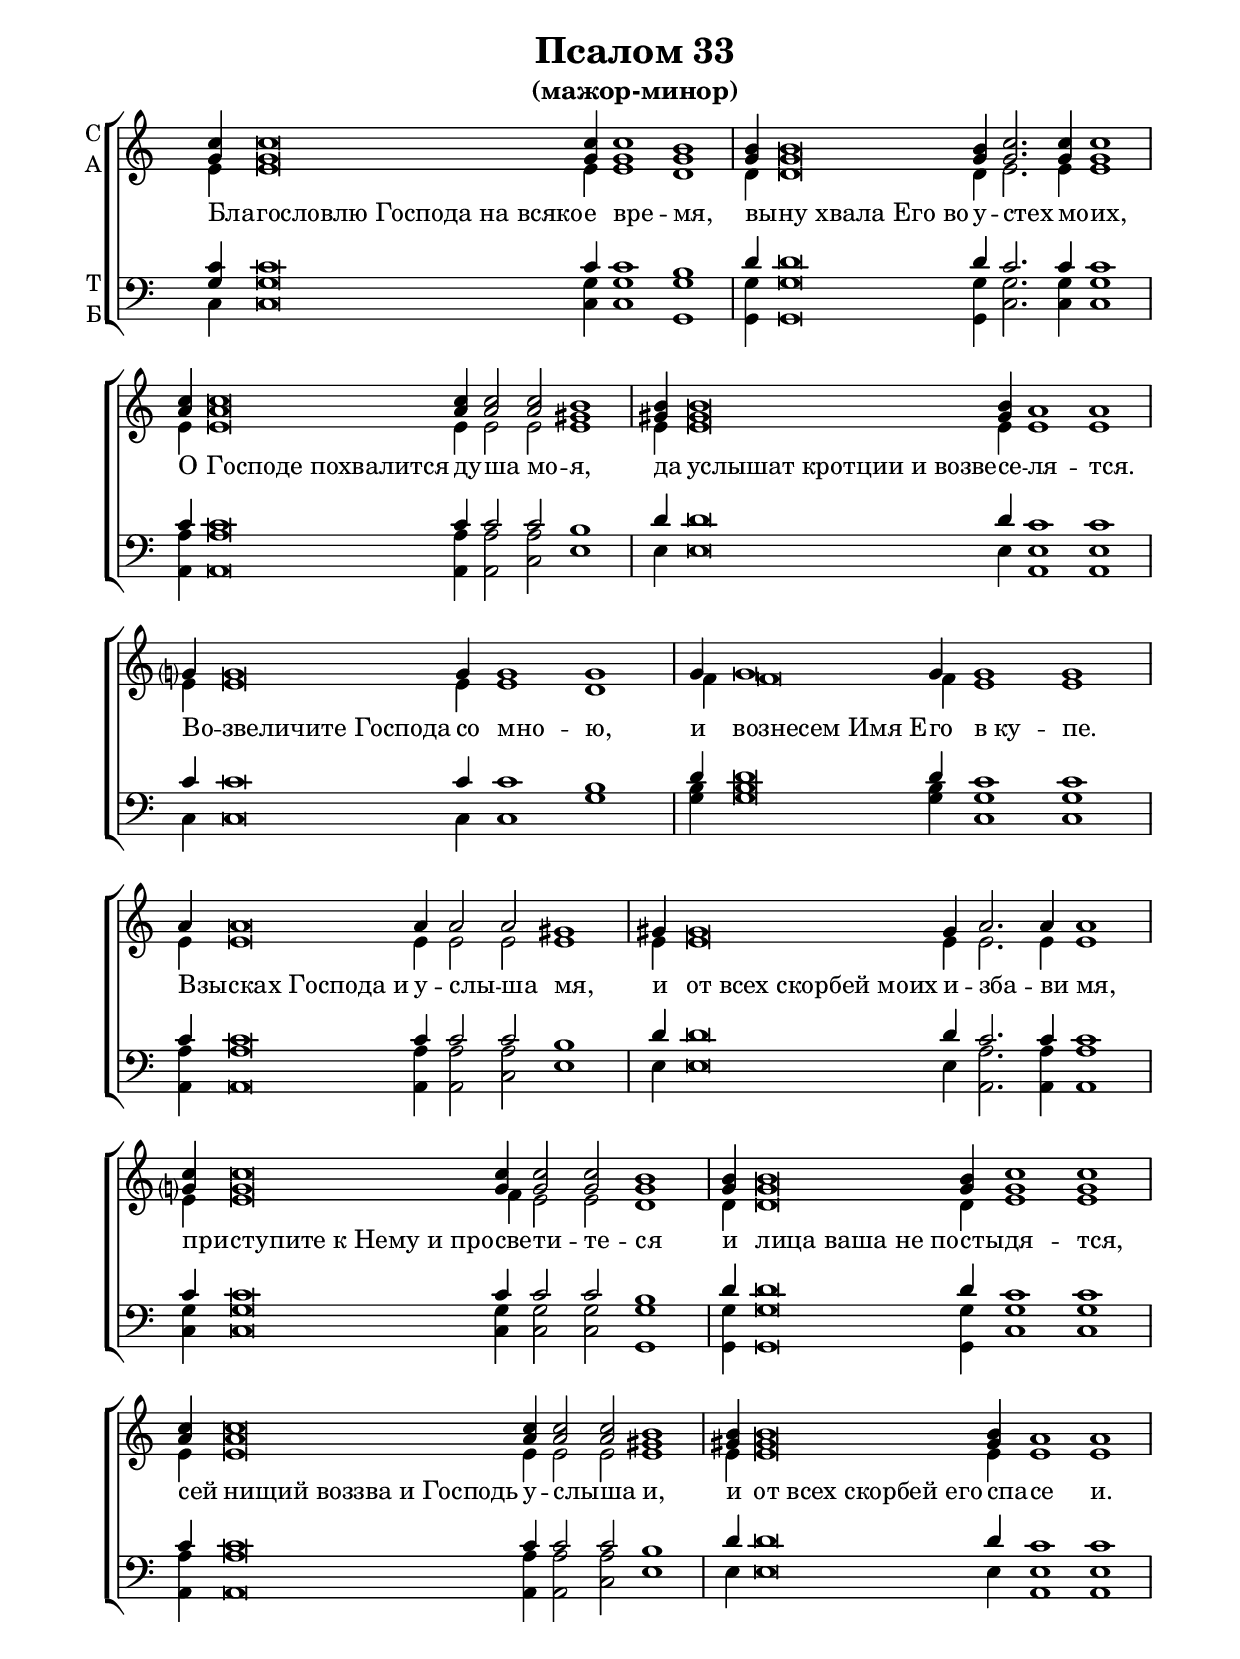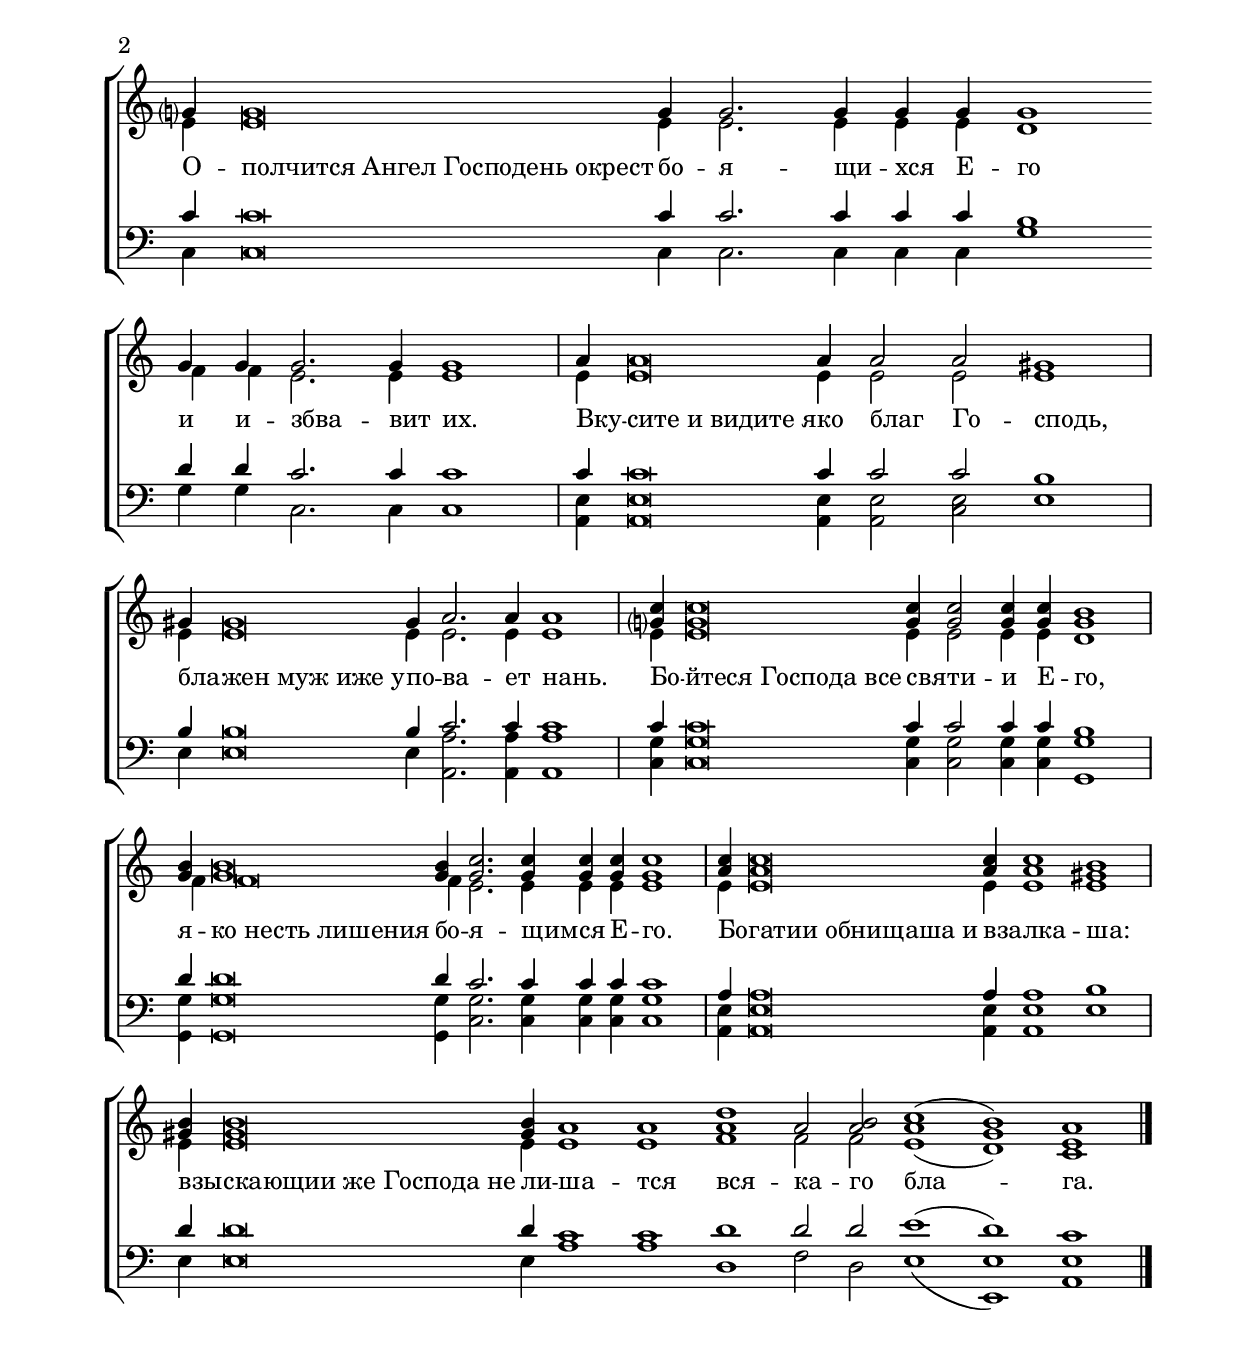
\version "2.18.2"

% закомментируйте строку ниже, чтобы получался pdf с навигацией
#(ly:set-option 'point-and-click #f)
#(ly:set-option 'midi-extension "mid")
%#(set-global-staff-size 18)

abr = { \break }
abr = {}

pbr = { \pageBreak }
pbr= {}

co = \cadenzaOn
cof = \cadenzaOff
cb = { \cadenzaOff \bar "||" }
cbr = { \bar "" }
cbar = { \cadenzaOff \bar "|" \cadenzaOn }
stemOff = { \hide Staff.Stem }
nat = { \once \hide Accidental }
%stemOn = { \unHideNotes Staff.Stem }

global = {
  \once \hide Staff.TimeSignature
  \autoBeamOff
  \key c \major
}

sopvoice = \relative c'' {
  \global
  \dynamicUp
  \co <g c>4 q\breve q4 q1 <g b> \cbar \abr
  q4 q\breve q4 <g c>2. q4 q1 \cbar \abr
  <a c>4 q\breve q4 q2 q <gis b>1 \cbar \abr
  <gis! b>4 <gis b>\breve q4 a1 a \cbar \abr
  g?4 g\breve g4 g1 g \cbar \abr
  g4 g\breve g4 g1 g \cbar \pbr
  
  a4 a\breve a4 a2 a gis1 \cbar \abr
  gis!4 gis\breve gis4 a2. a4 a1 \cbar \abr
  <g? c>4 <g c>\breve q4 q2 q <g b>1 \cbar \abr
  q4 q\breve q4 <g c>1 q \cbar \abr
  <a c>4 q\breve q4 q2 q <gis b>1 \cbar \abr
  <gis! b>4 <gis b>\breve q4 a1 a \cbar \pbr
  
  g?4 g\breve g4 g2. g4 g g g1 \cbr \abr
  g4 g g2. g4 g1 \cbar \abr
  a4 a\breve a4 a2 a gis1 \cbar \abr
  gis!4 gis\breve gis4 a2. a4 a1 \cbar \abr
  <g? c>4 <g c>\breve q4 q2 q4 q <g b>1 \cbar \abr
  q4 q\breve q4 <g c>2. q4 q q q1 \cbar \pbr
  
  <a c>4 q\breve q4 q1 <gis b> \cbar \abr
  <gis! b>4 <gis b>\breve q4 a1 a <a d> a2 <a b> <a c>1( <gis b>) <e a>1
  \cof \bar "|."
 
}

altvoice = \relative c' {
  \global
  e4 e\breve e4 e1 d 
  d4 d\breve d4 e2. e4 e1
  e4 e\breve e4 e2 e e1
  e4 e\breve e4 e1 e
  e4 e\breve e4 e1 d
  f4 f\breve f4 e1 e
  e4 e\breve e4 e2 e e1
  e4 e\breve e4 e2. e4 e1
  e4 e\breve f4 e2 e d1
  d4 d\breve d4 e1 e
  e4 e\breve e4 e2 e e1
  e4 e\breve e4 e1 e
  e4 e\breve e4 e2. e4 e e d1 f4 f e2. e4 e1
  e4 e\breve e4 e2 e e1
  e4 e\breve e4 e2. e4 e1
  e4 e\breve e4 e2 e4 e d1
  f4 f\breve f4 e2. e4 e e e1
  e4 e\breve e4 e1 e
  e4 e\breve e4 e1 e f f2 f e1( d)
  c
  
  
}

tenorvoice = \relative c' {
  \global
  <g c>4 q\breve c4 c1 b
  d4 d\breve d4 c2. c4 c1
  c4 c\breve c4 c2 c b1
  d4 d\breve d4 c1 c
  c4 c\breve c4 c1 b
  d4 d\breve d4 c1 c
  c4 c\breve c4 c2 c b1
  d4 d\breve d4 c2. c4 c1
  c4 c\breve c4 c2 c b1
  d4 d\breve d4 c1 c
  c4 c\breve c4 c2 c b1
  d4 d\breve d4 c1 c
  c4 c\breve c4 c2. c4 c c b1
  d4 d
  c2. c4 c1
  c4 c\breve c4 c2 c b1
  b4 b\breve b4 c2. c4 c1
  c4 c\breve c4 c2 c4 c b1
  d4 d\breve d4 c2. c4 c c c1
  a4 a\breve a4 a1 b
  d4 d\breve d4 c1 c d d2 d e1( d)
  c
}

bassvoice = \relative c {
  \global
  c4 c\breve <c g'>4 q1 <g g'>
  q4 q\breve q4 <c g'>2. q4 q1
  <a a'>4 q\breve q4 q2 <c a'> e1
  e4 e\breve e4 <a, e'>1 q
  c4 c\breve c4 c1 g'
  <g b>4 q\breve q4 <c, g'>1 q
  <a a'>4 q\breve q4 q2 <c a'> e1
  e4 e\breve e4 <a, a'>2. q4 q1
  <c g'>4 q\breve q4 q2 q <g g'>1
  q4 q\breve q4 <c g'>1 q
  <a a'>4 q\breve q4 q2 <c a'> e1
  e4 e\breve e4 <a, e'>1 q
  c4 c\breve c4 c2. c4 c c g'1
  g4 g
  c,2. c4 c1
  <a e'>4 q\breve q4 q2 <c e> e1
  e4 e\breve e4 <a, a'>2. q4 q1
  <c g'>4 q\breve q4 q2 q4 q <g g'>1
  q4 q\breve q4 <c g'>2. q4 q q q1
  <a e'>4 q\breve q4 q1 e' 
  e4 e\breve e4 a1 a d, f2 d e1( <e, e'>)
  <a e'>
}

lleft = \once \override LyricText.self-alignment-X = #LEFT
texts = \lyricmode {
  \override LyricText.self-alignment-X = #LEFT
 Бла -- гословлю_Господа_на_всяко -- е вре -- мя,
 вы -- ну_хвала_Его_во у -- стех мо -- их,
 О Господе_похвалится ду -- ша мо -- я,
 да услышат_кротции_и_возве -- се -- ля -- тся.
 Во -- звеличите_Господа со мно -- ю,
 и вознесем_Имя_Е -- го в_ку -- пе.
 
 Взы -- сках_Господа_и у -- слы -- ша мя,
 и от_всех_скорбей_моих и -- зба -- ви мя,
 при -- ступите_к_Нему_и_про -- све -- ти -- те -- ся
 и лица_ваша_не_по -- сты -- дя -- тся,
 сей нищий_воззва_и_Господь у -- слы -- ша и,
 и от_всех_скорбей_его спа -- се и.
 
 О -- полчится_Ангел_Господень_окрест бо -- я --
 щи -- хся Е -- го и и -- збва -- вит их.
 Вку -- сите_и_видите_я -- ко благ Го -- сподь,
 бла -- жен_муж_иже_у -- по -- ва -- ет нань.
 Бо -- йтеся_Господа_все свя -- ти -- и Е -- го,
 я -- ко_несть_лишения бо -- я -- щим -- ся Е -- го.
 
 Бо -- гатии_обнищаша_и вза -- лка -- ша:
 взы -- скающии_же_Господа_не ли -- ша -- тся
 вся -- ка -- го бла -- га.
}


\bookpart {
  \header {
    title = "Псалом 33"
    subtitle = "(мажор-минор)"
    %composer = "муз. Шишкин"
    %subtitle = "№ 149"
    %subtitle = "архиерейская"
    % Удалить строку версии LilyPond 
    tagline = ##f
  }

  \paper {
    #(set-default-paper-size "a4")
    top-margin = 10
    left-margin = 20
    right-margin = 15
    bottom-margin = 15
    indent = 0
    %ragged-bottom = ##f
    %ragged-last-bottom = ##f
    ragged-last = ##f
  }

\score {
  \new ChoirStaff
  <<
    \new Staff = "sa" \with {
      instrumentName = \markup { \column { "С" "А"  } }
      midiInstrument = "voice oohs"
    } <<
      \new Voice = "soprano" { \voiceOne \sopvoice }
      \new Voice  = "alto" { \voiceTwo \altvoice }
    >> 
    \new Lyrics \lyricsto "soprano" { \texts }
  
    \new Staff = "tb" \with {
      instrumentName = \markup { \column { "Т" "Б" } }
      midiInstrument = "voice oohs"
    } <<
        \new Voice = "tenor" { \voiceOne \clef bass \tenorvoice }
        \new Voice = "bass" { \voiceTwo \bassvoice }
    >>
  >>
  \layout {
    \context {
        \Staff
        % удаляем обозначение темпа из общего плана
        %\remove "Time_signature_engraver"
        \remove "Bar_number_engraver"
      }
%    #(layout-set-staff-size 15)
  }
  \midi {
    \tempo 2=90
  }
}
}

